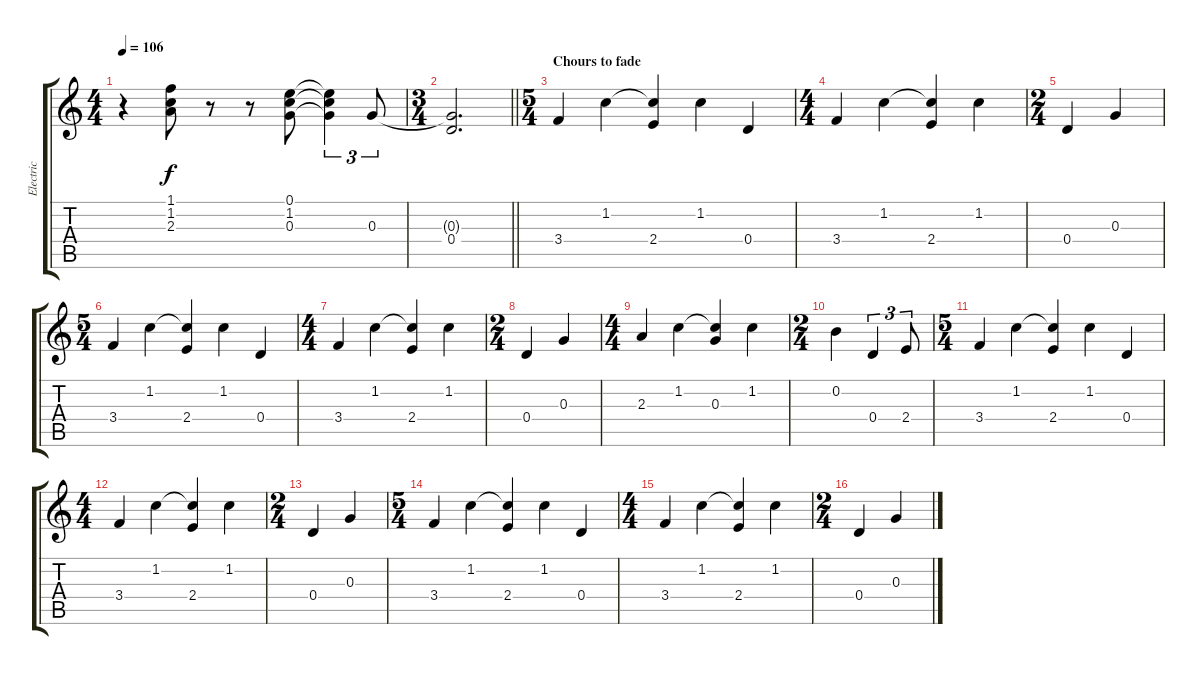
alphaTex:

\track ("Electric" "Electric") {instrument overdrivenguitar}
\staff {score tabs}
\tuning (E4 B3 G3 D3 A2 E2) {hide}
\ts (4 4)
\tempo 106
\clef g2
\ks c
r.4{dy f} (1.1 1.2 2.3).8 r.8 r.8 (0.1 1.2 0.3).8 (0.1{t} 1.2{t} 0.3{t}).4{tu (3 2)} 0.3.8{tu (3 2)} |
\ts (3 4)
\barLineRight lightlight
(0.3{t} 0.4).2{d} |
\ts (5 4)
\section ("" "Chours to fade")
3.4.4{volume 7} 1.2.4 (1.2{t} 2.4).4 1.2.4 0.4.4 |
\ts (4 4)
3.4.4 1.2.4 (1.2{t} 2.4).4 1.2.4 |
\ts (2 4)
0.4.4 0.3.4 |
\ts (5 4)
3.4.4 1.2.4 (1.2{t} 2.4).4 1.2.4 0.4.4 |
\ts (4 4)
3.4.4 1.2.4 (1.2{t} 2.4).4 1.2.4 |
\ts (2 4)
0.4.4 0.3.4 |
\ts (4 4)
2.3.4 1.2.4 (1.2{t} 0.3).4 1.2.4 |
\ts (2 4)
0.2.4 0.4.4{tu (3 2)} 2.4.8{tu (3 2)} |
\ts (5 4)
3.4.4{volume 7} 1.2.4 (1.2{t} 2.4).4 1.2.4 0.4.4 |
\ts (4 4)
3.4.4 1.2.4 (1.2{t} 2.4).4 1.2.4 |
\ts (2 4)
0.4.4 0.3.4 |
\ts (5 4)
3.4.4 1.2.4 (1.2{t} 2.4).4 1.2.4 0.4.4 |
\ts (4 4)
3.4.4 1.2.4 (1.2{t} 2.4).4 1.2.4 |
\ts (2 4)
0.4.4 0.3.4
